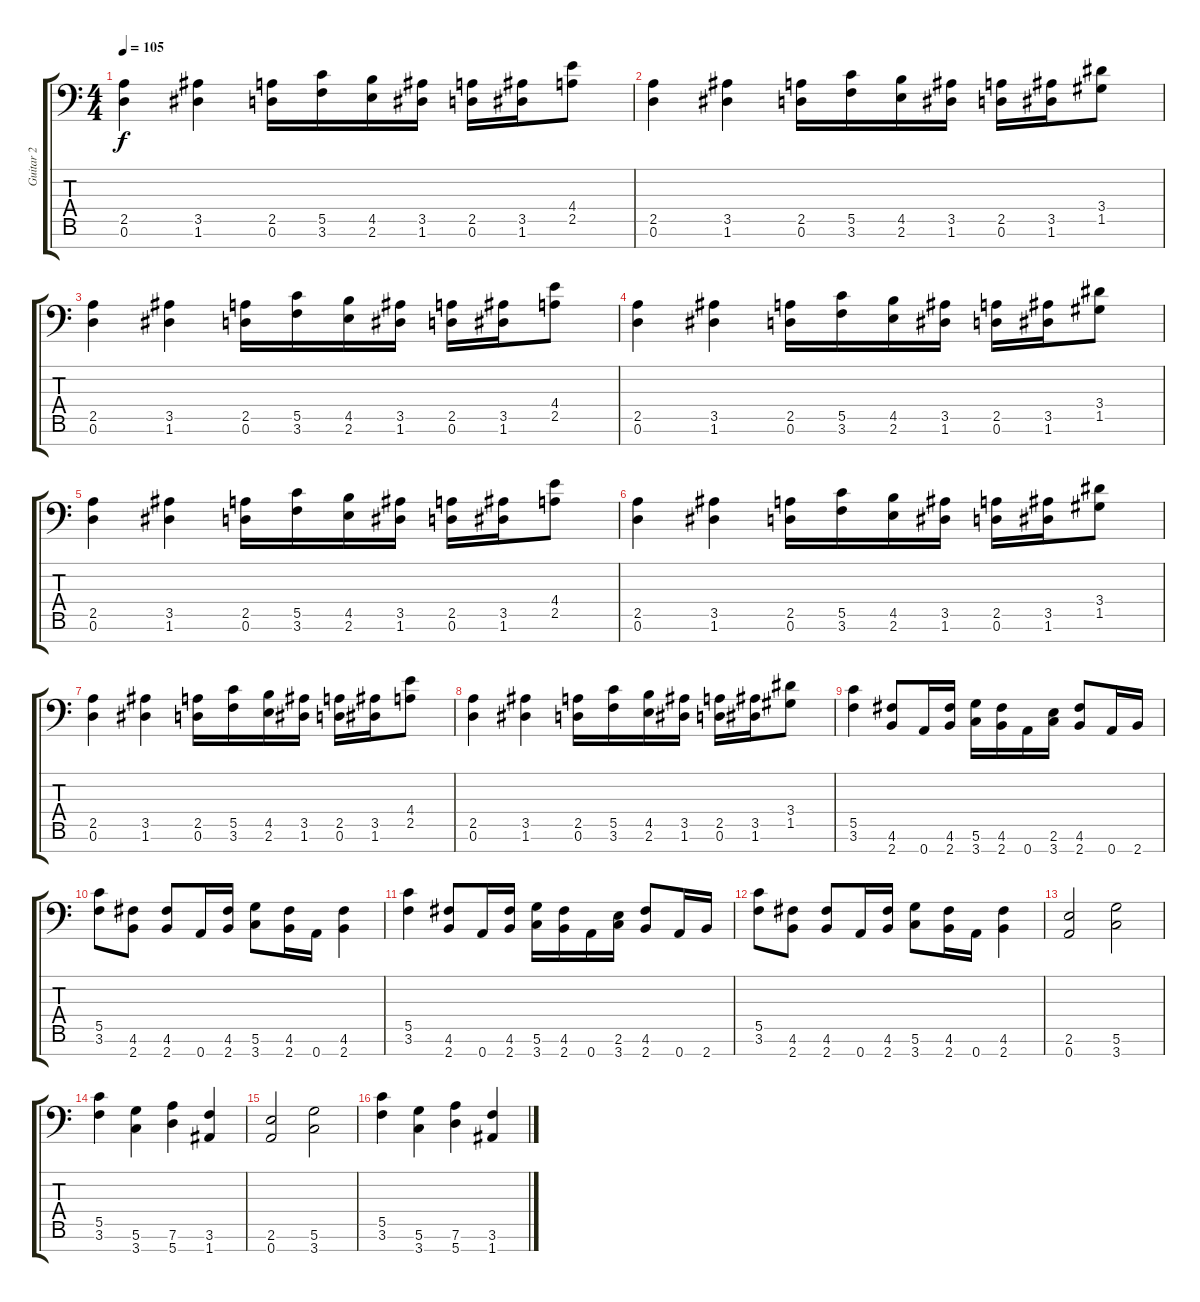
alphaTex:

\track ("Guitar 2" "Guitar 2") {instrument overdrivenguitar}
\staff {score tabs}
\tuning (D4 A3 F3 C3 G2 D2 A1) {hide}
\ts (4 4)
\tempo 105
\clef f4
\ks c
(2.5 0.6).4{dy f} (3.5 1.6).4 (2.5 0.6).16 (5.5 3.6).16 (4.5 2.6).16 (3.5 1.6).16 (2.5 0.6).16 (3.5 1.6).16 (4.4 2.5).8 |
(2.5 0.6).4 (3.5 1.6).4 (2.5 0.6).16 (5.5 3.6).16 (4.5 2.6).16 (3.5 1.6).16 (2.5 0.6).16 (3.5 1.6).16 (3.4 1.5).8 |
(2.5 0.6).4 (3.5 1.6).4 (2.5 0.6).16 (5.5 3.6).16 (4.5 2.6).16 (3.5 1.6).16 (2.5 0.6).16 (3.5 1.6).16 (4.4 2.5).8 |
(2.5 0.6).4 (3.5 1.6).4 (2.5 0.6).16 (5.5 3.6).16 (4.5 2.6).16 (3.5 1.6).16 (2.5 0.6).16 (3.5 1.6).16 (3.4 1.5).8 |
(2.5 0.6).4 (3.5 1.6).4 (2.5 0.6).16 (5.5 3.6).16 (4.5 2.6).16 (3.5 1.6).16 (2.5 0.6).16 (3.5 1.6).16 (4.4 2.5).8 |
(2.5 0.6).4 (3.5 1.6).4 (2.5 0.6).16 (5.5 3.6).16 (4.5 2.6).16 (3.5 1.6).16 (2.5 0.6).16 (3.5 1.6).16 (3.4 1.5).8 |
(2.5 0.6).4 (3.5 1.6).4 (2.5 0.6).16 (5.5 3.6).16 (4.5 2.6).16 (3.5 1.6).16 (2.5 0.6).16 (3.5 1.6).16 (4.4 2.5).8 |
(2.5 0.6).4 (3.5 1.6).4 (2.5 0.6).16 (5.5 3.6).16 (4.5 2.6).16 (3.5 1.6).16 (2.5 0.6).16 (3.5 1.6).16 (3.4 1.5).8 |
(5.5 3.6).4 (4.6 2.7).8 0.7.16 (4.6 2.7).16 (5.6 3.7).16 (4.6 2.7).16 0.7.16 (2.6 3.7).16 (4.6 2.7).8 0.7.16 2.7.16 |
(5.5 3.6).8 (4.6 2.7).8 (4.6 2.7).8 0.7.16 (4.6 2.7).16 (5.6 3.7).8 (4.6 2.7).16 0.7.16 (4.6 2.7).4 |
(5.5 3.6).4 (4.6 2.7).8 0.7.16 (4.6 2.7).16 (5.6 3.7).16 (4.6 2.7).16 0.7.16 (2.6 3.7).16 (4.6 2.7).8 0.7.16 2.7.16 |
(5.5 3.6).8 (4.6 2.7).8 (4.6 2.7).8 0.7.16 (4.6 2.7).16 (5.6 3.7).8 (4.6 2.7).16 0.7.16 (4.6 2.7).4 |
(2.6 0.7).2 (5.6 3.7).2 |
(5.5 3.6).4 (5.6 3.7).4 (7.6 5.7).4 (3.6 1.7).4 |
(2.6 0.7).2 (5.6 3.7).2 |
(5.5 3.6).4 (5.6 3.7).4 (7.6 5.7).4 (3.6 1.7).4
